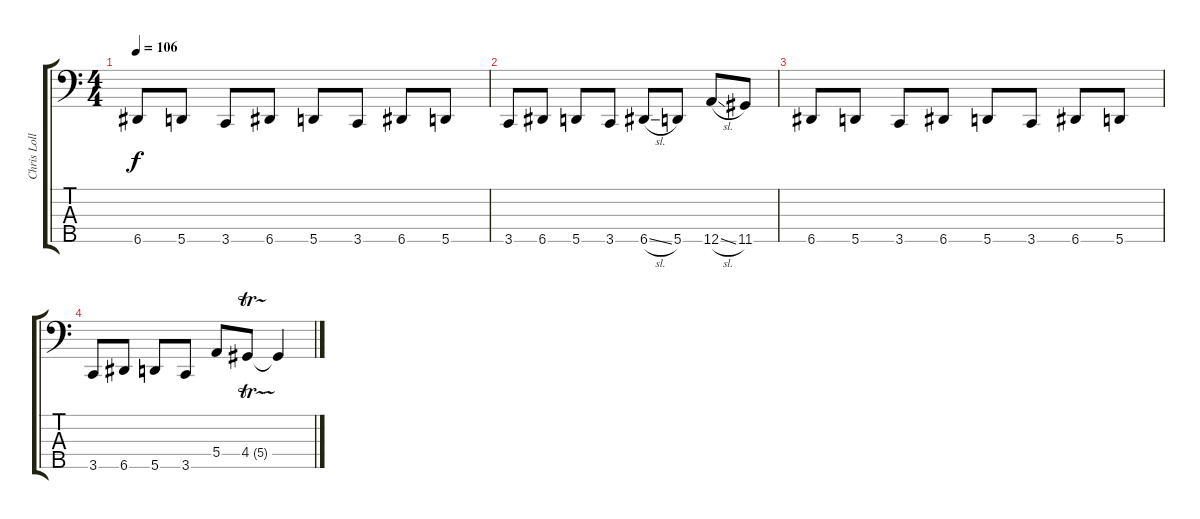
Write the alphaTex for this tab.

\track ("Chris Lollis" "Chris Loll") {instrument electricbassfinger}
\staff {score tabs}
\tuning (G2 D2 A1 E1 A0) {hide}
\ts (4 4)
\tempo 106
\clef f4
\ks c
6.5.8{dy f} 5.5.8 3.5.8 6.5.8 5.5.8 3.5.8 6.5.8 5.5.8 |
3.5.8 6.5.8 5.5.8 3.5.8 6.5{sl}.8 5.5.8 12.5{sl}.8 11.5.8 |
6.5.8 5.5.8 3.5.8 6.5.8 5.5.8 3.5.8 6.5.8 5.5.8 |
3.5.8 6.5.8 5.5.8 3.5.8 5.4.8 4.4{tr (5 16)}.8 4.4{t}.4
